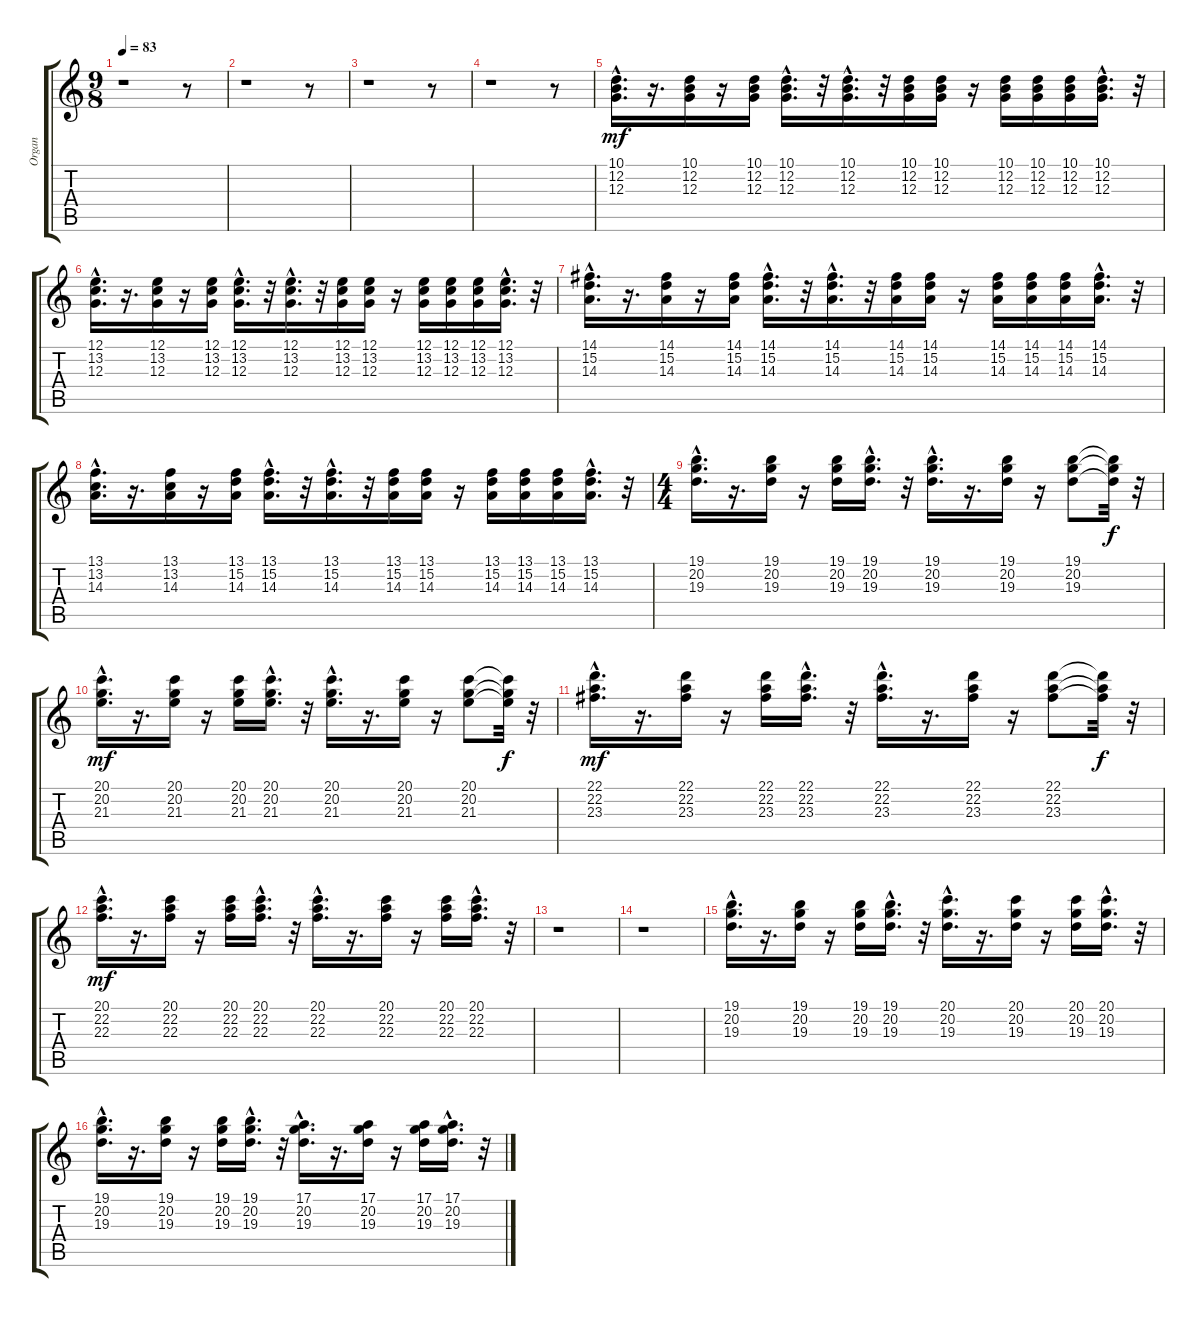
\track ("Organ" "Organ") {instrument rockorgan}
\staff {score tabs}
\tuning (E4 B3 G3 D3 A2 E2) {hide}
\ts (9 8)
\tempo 83
\clef g2
\ks c
r.1{dy mf} r.8 |
r.1 r.8 |
r.1 r.8 |
r.1 r.8 |
(10.1{hac} 12.2{hac} 12.3{hac}).16{d} r.16{d} (10.1 12.2 12.3).16 r.16 (10.1 12.2 12.3).16 (10.1{hac} 12.2{hac} 12.3{hac}).16{d} r.32 (10.1{hac} 12.2{hac} 12.3{hac}).16{d} r.32 (10.1 12.2 12.3).16 (10.1 12.2 12.3).16 r.16 (10.1 12.2 12.3).16 (10.1 12.2 12.3).16 (10.1 12.2 12.3).16 (10.1{hac} 12.2{hac} 12.3{hac}).16{d} r.32 |
(12.1{hac} 13.2{hac} 12.3{hac}).16{d} r.16{d} (12.1 13.2 12.3).16 r.16 (12.1 13.2 12.3).16 (12.1{hac} 13.2{hac} 12.3{hac}).16{d} r.32 (12.1{hac} 13.2{hac} 12.3{hac}).16{d} r.32 (12.1 13.2 12.3).16 (12.1 13.2 12.3).16 r.16 (12.1 13.2 12.3).16 (12.1 13.2 12.3).16 (12.1 13.2 12.3).16 (12.1{hac} 13.2{hac} 12.3{hac}).16{d} r.32 |
(14.1{hac} 15.2{hac} 14.3{hac}).16{d} r.16{d} (14.1 15.2 14.3).16 r.16 (14.1 15.2 14.3).16 (14.1{hac} 15.2{hac} 14.3{hac}).16{d} r.32 (14.1{hac} 15.2{hac} 14.3{hac}).16{d} r.32 (14.1 15.2 14.3).16 (14.1 15.2 14.3).16 r.16 (14.1 15.2 14.3).16 (14.1 15.2 14.3).16 (14.1 15.2 14.3).16 (14.1{hac} 15.2{hac} 14.3{hac}).16{d} r.32 |
(13.1{hac} 13.2{hac} 14.3{hac}).16{d} r.16{d} (13.1 13.2 14.3).16 r.16 (13.1 15.2 14.3).16 (13.1{hac} 15.2{hac} 14.3{hac}).16{d} r.32 (13.1{hac} 15.2{hac} 14.3{hac}).16{d} r.32 (13.1 15.2 14.3).16 (13.1 15.2 14.3).16 r.16 (13.1 15.2 14.3).16 (13.1 15.2 14.3).16 (13.1 15.2 14.3).16 (13.1{hac} 15.2{hac} 14.3{hac}).16{d} r.32 |
\ts (4 4)
(19.1{hac} 20.2{hac} 19.3{hac}).16{d} r.16{d} (19.1 20.2 19.3).16 r.16 (19.1 20.2 19.3).16 (19.1{hac} 20.2{hac} 19.3{hac}).16{d} r.32 (19.1{hac} 20.2{hac} 19.3{hac}).16{d} r.16{d} (19.1 20.2 19.3).16 r.16 (19.1 20.2 19.3).8 (19.1{t} 20.2{t} 19.3{t}).32{dy f} r.32 |
(20.1{hac} 20.2{hac} 21.3{hac}).16{d dy mf} r.16{d} (20.1 20.2 21.3).16 r.16 (20.1 20.2 21.3).16 (20.1{hac} 20.2{hac} 21.3{hac}).16{d} r.32 (20.1{hac} 20.2{hac} 21.3{hac}).16{d} r.16{d} (20.1 20.2 21.3).16 r.16 (20.1 20.2 21.3).8 (20.1{t} 20.2{t} 21.3{t}).32{dy f} r.32 |
(22.1{hac} 22.2{hac} 23.3{hac}).16{d dy mf} r.16{d} (22.1 22.2 23.3).16 r.16 (22.1 22.2 23.3).16 (22.1{hac} 22.2{hac} 23.3{hac}).16{d} r.32 (22.1{hac} 22.2{hac} 23.3{hac}).16{d} r.16{d} (22.1 22.2 23.3).16 r.16 (22.1 22.2 23.3).8 (22.1{t} 22.2{t} 23.3{t}).32{dy f} r.32 |
(20.1{hac} 22.2{hac} 22.3{hac}).16{d dy mf} r.16{d} (20.1 22.2 22.3).16 r.16 (20.1 22.2 22.3).16 (20.1{hac} 22.2{hac} 22.3{hac}).16{d} r.32 (20.1{hac} 22.2{hac} 22.3{hac}).16{d} r.16{d} (20.1 22.2 22.3).16 r.16 (20.1 22.2 22.3).16 (20.1{hac} 22.2{hac} 22.3{hac}).16{d} r.32 |
r.1 |
r.1 |
(19.1{hac} 20.2{hac} 19.3{hac}).16{d} r.16{d} (19.1 20.2 19.3).16 r.16 (19.1 20.2 19.3).16 (19.1{hac} 20.2{hac} 19.3{hac}).16{d} r.32 (20.1{hac} 20.2{hac} 19.3{hac}).16{d} r.16{d} (20.1 20.2 19.3).16 r.16 (20.1 20.2 19.3).16 (20.1{hac} 20.2{hac} 19.3{hac}).16{d} r.32 |
(19.1{hac} 20.2{hac} 19.3{hac}).16{d} r.16{d} (19.1 20.2 19.3).16 r.16 (19.1 20.2 19.3).16 (19.1{hac} 20.2{hac} 19.3{hac}).16{d} r.32 (17.1{hac} 20.2{hac} 19.3{hac}).16{d} r.16{d} (17.1 20.2 19.3).16 r.16 (17.1 20.2 19.3).16 (17.1{hac} 20.2{hac} 19.3{hac}).16{d} r.32
